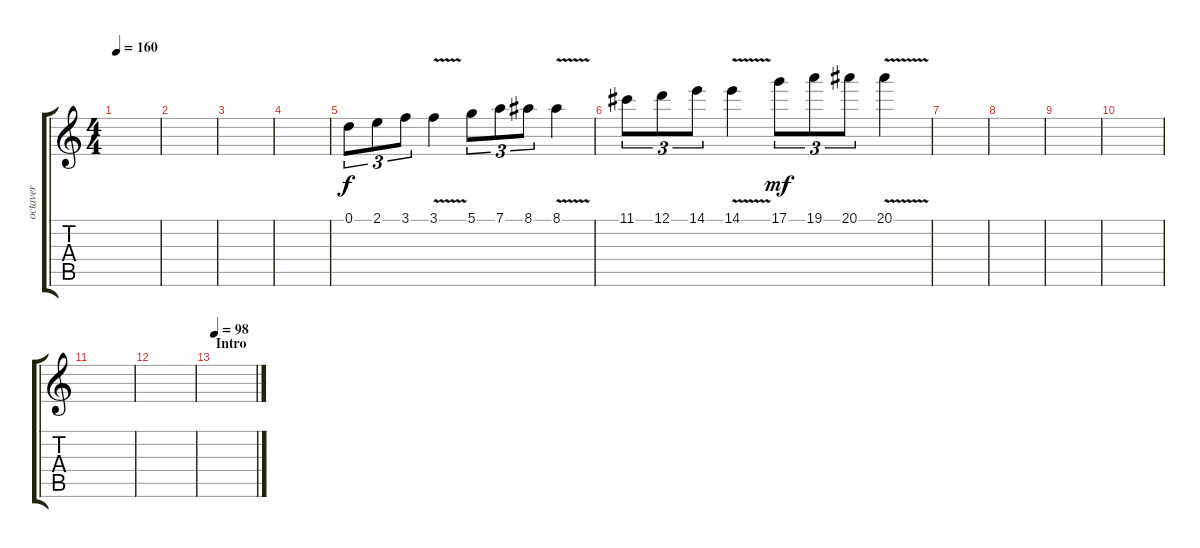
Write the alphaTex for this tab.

\track ("octaver" "octaver") {instrument distortionguitar}
\staff {score tabs}
\tuning (D4 A3 F3 C3 G2 D2) {hide}
\ts (4 4)
\tempo 160
\clef g2
\ks c
|
|
|
|
0.1.8{tu (3 2)} 2.1.8{tu (3 2)} 3.1.8{tu (3 2)} 3.1{v}.4 5.1.8{tu (3 2)} 7.1.8{tu (3 2)} 8.1.8{tu (3 2)} 8.1{v}.4 |
11.1.8{tu (3 2)} 12.1.8{tu (3 2)} 14.1.8{tu (3 2)} 14.1{v}.4 17.1.8{tu (3 2) dy mf} 19.1.8{tu (3 2)} 20.1.8{tu (3 2)} 20.1{v}.4 |
|
|
|
|
|
|
\section ("" "Intro")
\tempo 98
